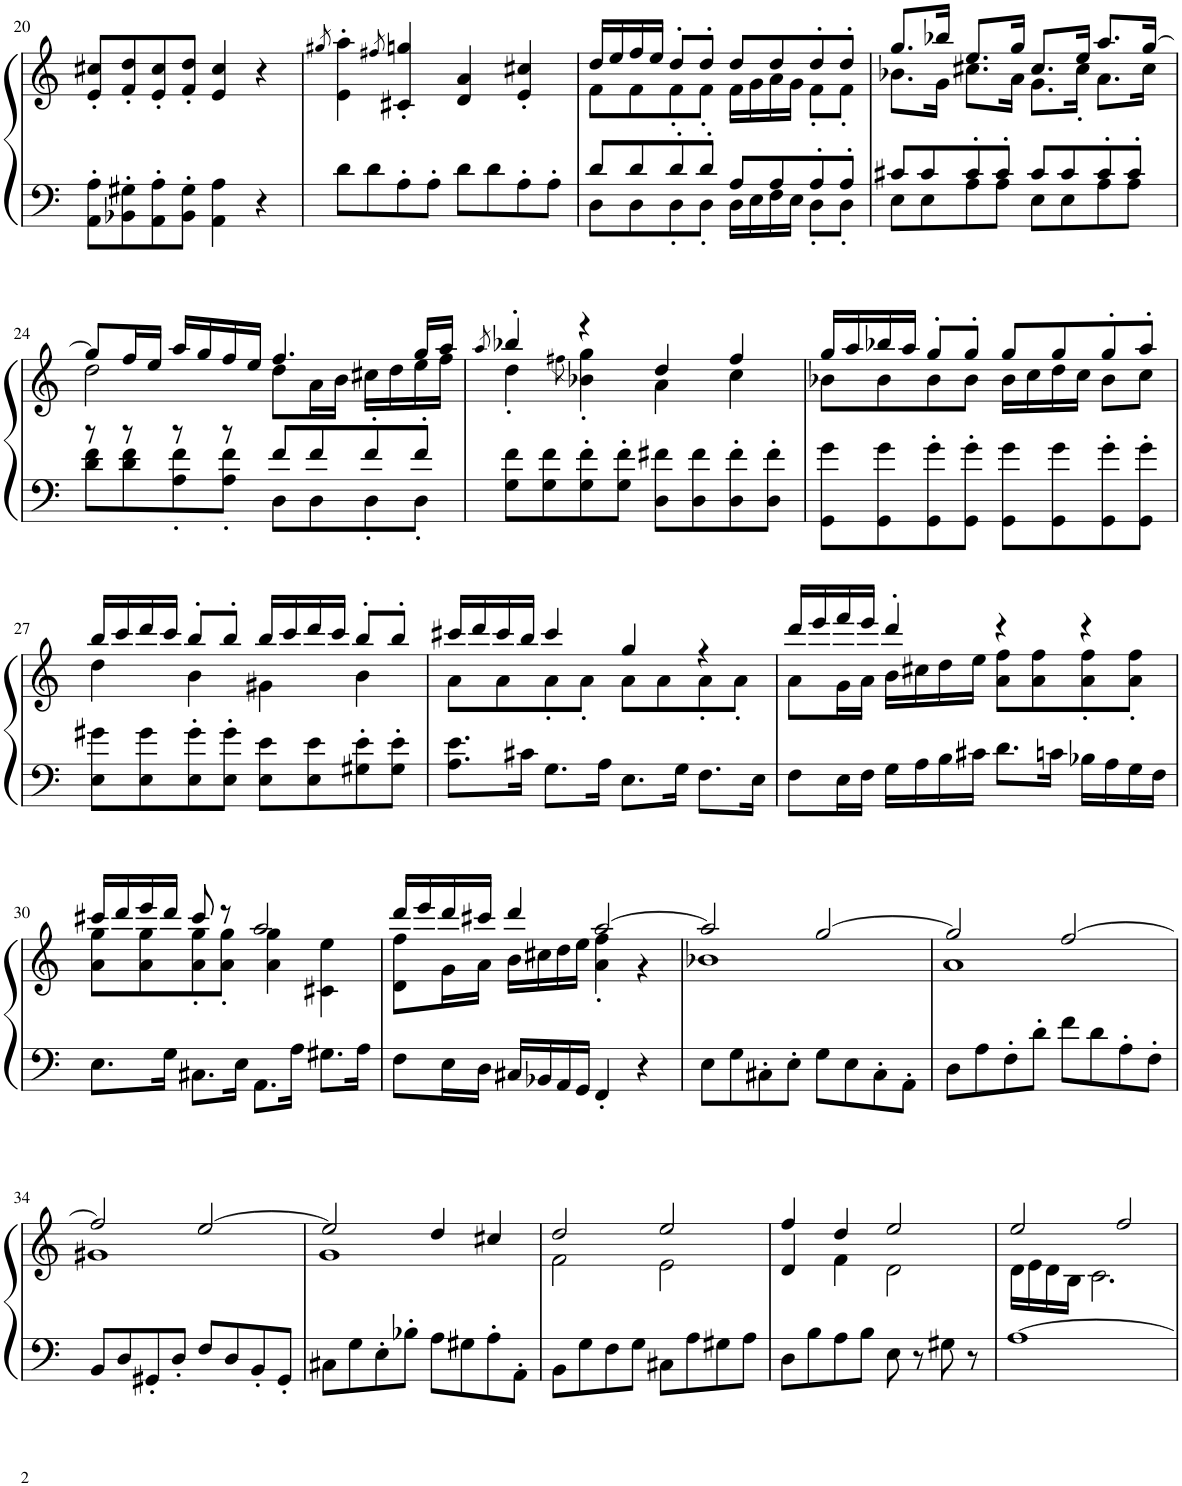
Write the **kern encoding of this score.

**kern	**kern
*part1	*part1
*staff2	*staff1
*I"Piano	*
*I'Pno.	*
!!LO:PB:g=z
*clefF4	*clefG2
*ITrd4c7	*ITrd4c7
*k[]	*k[]
*M4/4	*M4/4
=20	=20
8AA\' 8A\'L	8e/' 8cc#X/'L
8BB-X\' 8G#X\'	8f/' 8dd/'
8AA\' 8A\'	8e/' 8cc#/'
8BB-\' 8G#\'J	8f/' 8dd/'J
4AA\ 4A\	4e/ 4cc#/
4r	4r
=21	=21
.	8qgg#X/
8d\L	4e\' 4aa\'
8d\	.
.	8qff#X/
8A'\	4c#X/' 4ggn/'
8A'\J	.
8d\L	4d/ 4a/
8d\	.
8A'\	4e/' 4cc#X/'
8A'\J	.
=22	=22
*^	*^
8d/L	8D\L	16dd/LL	8f\L
.	.	16ee/	.
8d/	8D\	16ff/	8f\
.	.	16ee/JJ	.
8d'/	8D'\	8dd'/L	8f'\
8d'/J	8D'\J	8dd'/J	8f'\J
8A/L	16D\LL	8dd/L	16f\LL
.	16E\	.	16g\
8A/	16F\	8dd/	16a\
.	16E\JJ	.	16g\JJ
8A'/	8D'\L	8dd'/	8f'\L
8A'/J	8D'\J	8dd'/J	8f'\J
=23	=23	=23	=23
8c#X/L	8E\L	8.gg/L	8.b-X\L
8c#/	8E\	.	.
.	.	16bb-X/Jk	16g\Jk
8c#'/	8A\	8.ee/L	8.cc#X\L
8c#'/J	8A\J	.	.
.	.	16gg/Jk	16a\Jk
8c#/L	8E\L	8.cc#/L	8.g\L
8c#/	8E\	.	.
.	.	16ee/Jk	16cc#'\Jk
8c#'/	8A\	8.aa/L	8.a\L
8c#'/J	8A\J	.	.
.	.	[16gg/Jk	16cc#\Jk
!!LO:LB:g=z	!!
=24	=24	=24	=24
8r	8d\ 8f\L	8gg/L]	2dd\
8r	8d\ 8f\	16ff/L	.
.	.	16ee/JJ	.
8r	8A\' 8f\'	16aa/LL	.
.	.	16gg/	.
8r	8A\' 8f\'J	16ff/	.
.	.	16ee/JJ	.
8f/L	8D\L	4.ff/	8dd\L
8f/	8D\	.	16a\L
.	.	.	16b\JJ
8f'/	8D'\	.	16cc#X\LL
.	.	.	16dd\
8f'/J	8D'\J	16gg/LL	16ee\
.	.	16aa/JJ	16ff\JJ
*v	*v	*	*
=25	=25	=25
.	8qaa/	.
8G\ 8f\L	4bb-X'/	4dd'\
8G\ 8f\	.	.
.	.	8qff#X\
8G\' 8f\'	4r	4b-X\' 4gg\'
8G\' 8f\'J	.	.
8D\ 8f#X\L	4dd/	4a\
8D\ 8f#\	.	.
8D\' 8f#\'	4ff#/	4cc\
8D\' 8f#\'J	.	.
=26	=26	=26
8GG\ 8g\L	16gg/LL	8b-X\L
.	16aa/	.
8GG\ 8g\	16bb-X/	8b-\
.	16aa/JJ	.
8GG\' 8g\'	8gg'/L	8b-\
8GG\' 8g\'J	8gg'/J	8b-\J
8GG\ 8g\L	8gg/L	16b-\LL
.	.	16cc\
8GG\ 8g\	8gg/	16dd\
.	.	16cc\JJ
8GG\' 8g\'	8gg'/	8b-\L
8GG\' 8g\'J	8aa'/J	8cc\J
!!LO:LB:g=z	!!
=27	=27	=27
8E\ 8g#X\L	16bb/LL	4dd\
.	16ccc/	.
8E\ 8g#\	16ddd/	.
.	16ccc/JJ	.
8E\' 8g#\'	8bb'/L	4b\
8E\' 8g#\'J	8bb'/J	.
8E\ 8e\L	16bb/LL	4g#X\
.	16ccc/	.
8E\ 8e\	16ddd/	.
.	16ccc/JJ	.
8G#X\' 8e\'	8bb'/L	4b\
8G#\' 8e\'J	8bb'/J	.
=28	=28	=28
8.A\ 8.e\L	16ccc#X/LL	8a\L
.	16ddd/	.
.	16ccc#/	8a\
16c#X\Jk	16bb/JJ	.
8.G\L	4ccc#/	8a'\
.	.	8a'\J
16A\Jk	.	.
8.E\L	4gg/	8a\L
.	.	8a\
16G\Jk	.	.
8.F\L	4r	8a'\
.	.	8a'\J
16E\Jk	.	.
=29	=29	=29
8F\L	16ddd/LL	8a\L
.	16eee/	.
16E\L	16fff/	16g\L
16F\JJ	16eee/JJ	16a\JJ
16G\LL	4ddd'/	16b\LL
16A\	.	16cc#X\
16B\	.	16dd\
16c#X\JJ	.	16ee\JJ
8.d\L	4r	8a\ 8ff\L
.	.	8a\ 8ff\
16cn\Jk	.	.
16B-X\LL	4r	8a\' 8ff\'
16A\	.	.
16G\	.	8a\' 8ff\'J
16F\JJ	.	.
!!LO:LB:g=z	!!
=30	=30	=30
8.E\L	16ccc#X/LL	8a\ 8gg\L
.	16ddd/	.
.	16eee/	8a\ 8gg\
16G\Jk	16ddd/JJ	.
8.C#X\L	8ccc#/	8a\' 8gg\'
.	8r	8a\' 8gg\'J
16E\Jk	.	.
8.AA\L	2aa/	4a\ 4gg\
16A\Jk	.	.
8.G#X\L	.	4c#X\ 4ee\
16A\Jk	.	.
=31	=31	=31
8F\L	16ddd/LL	8d\ 8ff\L
.	16eee/	.
16E\L	16ddd/	16g\L
16D\JJ	16ccc#X/JJ	16a\JJ
16C#X/LL	4ddd/	16b\LL
16BB-X/	.	16cc#X\
16AA/	.	16dd\
16GG/JJ	.	16ee\JJ
4FF'/	[2aa/	4a\' 4ff\'
4r	.	4r
=32	=32	=32
8E\L	2aa/]	1b-X
8G\	.	.
8C#X'\	.	.
8E'\J	.	.
8G\L	[2gg/	.
8E\	.	.
8C#'\	.	.
8AA'\J	.	.
=33	=33	=33
8D\L	2gg/]	1a
8A\	.	.
8F'\	.	.
8d'\J	.	.
8f\L	[2ff/	.
8d\	.	.
8A'\	.	.
8F'\J	.	.
!!LO:LB:g=z	!!
=34	=34	=34
8BB/L	2ff/]	1g#X
8D/	.	.
8GG#X'/	.	.
8D'/J	.	.
8F/L	[2ee/	.
8D/	.	.
8BB'/	.	.
8GG#'/J	.	.
=35	=35	=35
8C#X\L	2ee/]	1g
8G\	.	.
8E'\	.	.
8B-X'\J	.	.
8A\L	4dd/	.
8G#X\	.	.
8A'\	4cc#X/	.
8AA'\J	.	.
=36	=36	=36
8BB\L	2dd/	2f\
8G\	.	.
8F\	.	.
8G\J	.	.
8C#X\L	2ee/	2e\
8A\	.	.
8G#X\	.	.
8A\J	.	.
=37	=37	=37
8D\L	4ff/	4d/
8B\	.	.
8A\	4dd/	4f\
8B\J	.	.
8E\	2ee/	2d\
8r	.	.
8G#X\	.	.
8r	.	.
=38	=38	=38
[1A	2ee/	16d\LL
.	.	16e\
.	.	16d\
.	.	16B\JJ
.	.	2.c\
.	2ff/	.
*	*v	*v
=	=
*-	*-
